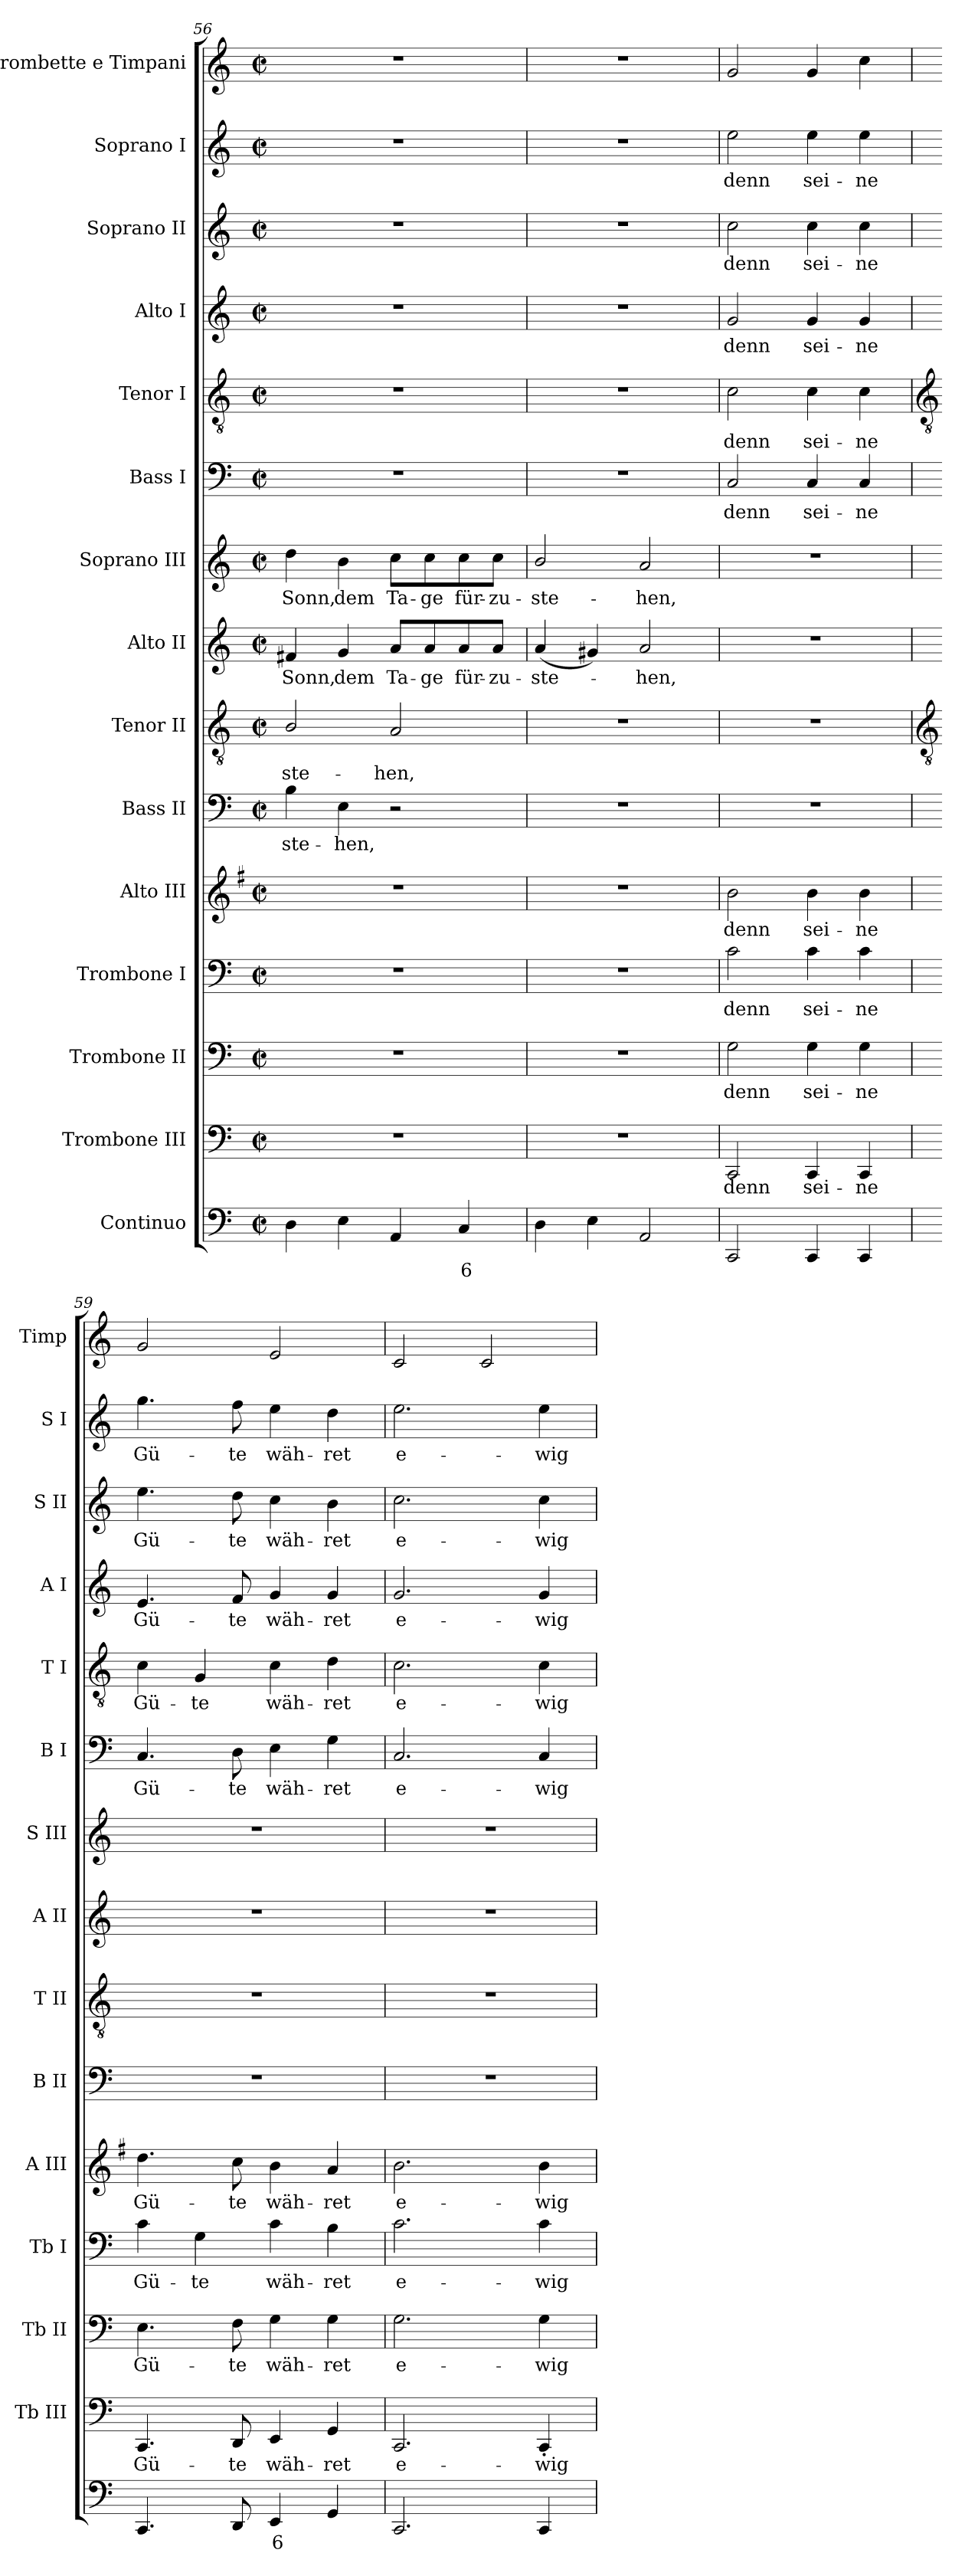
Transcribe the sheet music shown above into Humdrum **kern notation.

**kern	**text	**kern	**text	**kern	**text	**kern	**text	**kern	**text	**kern	**text	**kern	**text	**kern	**text	**kern	**text	**kern	**text	**kern	**text	**kern	**text	**kern	**text	**kern	**text	**kern
*part15	*part15	*part14	*part14	*part13	*part13	*part12	*part12	*part11	*part11	*part10	*part10	*part9	*part9	*part8	*part8	*part7	*part7	*part6	*part6	*part5	*part5	*part4	*part4	*part3	*part3	*part2	*part2	*part1
*staff15	*staff15	*staff14	*staff14	*staff13	*staff13	*staff12	*staff12	*staff11	*staff11	*staff10	*staff10	*staff9	*staff9	*staff8	*staff8	*staff7	*staff7	*staff6	*staff6	*staff5	*staff5	*staff4	*staff4	*staff3	*staff3	*staff2	*staff2	*staff1
*I"Continuo	*	*I"Trombone III	*	*I"Trombone II	*	*I"Trombone I	*	*I"Alto III	*	*I"Bass II	*	*I"Tenor II	*	*I"Alto II	*	*I"Soprano III	*	*I"Bass I	*	*I"Tenor I	*	*I"Alto I	*	*I"Soprano II	*	*I"Soprano I	*	*I"Trombette  e Timpani
*	*	*I'Tb III	*	*I'Tb II	*	*I'Tb I	*	*I'A III	*	*I'B II	*	*I'T II	*	*I'A II	*	*I'S III	*	*I'B I	*	*I'T I	*	*I'A I	*	*I'S II	*	*I'S I	*	*I'Timp
*clefF4	*	*clefF4	*	*clefF4	*	*clefF4	*	*clefG2	*	*clefF4	*	*clefGv2	*	*clefG2	*	*clefG2	*	*clefF4	*	*clefGv2	*	*clefG2	*	*clefG2	*	*clefG2	*	*clefG2
*	*	*	*	*	*	*	*	*ITrd4c7	*	*	*	*	*	*	*	*	*	*	*	*	*	*	*	*	*	*	*	*
*k[]	*	*k[]	*	*k[]	*	*k[]	*	*k[]	*	*k[]	*	*k[]	*	*k[]	*	*k[]	*	*k[]	*	*k[]	*	*k[]	*	*k[]	*	*k[]	*	*k[]
*C:	*	*C:	*	*C:	*	*C:	*	*C:	*	*C:	*	*C:	*	*C:	*	*C:	*	*C:	*	*C:	*	*C:	*	*C:	*	*C:	*	*C:
*M2/2	*	*M2/2	*	*M2/2	*	*M2/2	*	*M2/2	*	*M2/2	*	*M2/2	*	*M2/2	*	*M2/2	*	*M2/2	*	*M2/2	*	*M2/2	*	*M2/2	*	*M2/2	*	*M2/2
*met(c|)	*	*met(c|)	*	*met(c|)	*	*met(c|)	*	*met(c|)	*	*met(c|)	*	*met(c|)	*	*met(c|)	*	*met(c|)	*	*met(c|)	*	*met(c|)	*	*met(c|)	*	*met(c|)	*	*met(c|)	*	*met(c|)
=56	=56	=56	=56	=56	=56	=56	=56	=56	=56	=56	=56	=56	=56	=56	=56	=56	=56	=56	=56	=56	=56	=56	=56	=56	=56	=56	=56	=56
!	!	!	!	!	!	!	!	!	!	!	!LO:LY:b	!	!LO:LY:b	!	!LO:LY:b	!	!LO:LY:b	!	!	!	!	!	!	!	!	!	!	!
4D	.	1r	.	1r	.	1r	.	1r	.	4B	-ste-	2B/	-ste-	4f#X	Sonn,	4dd	Sonn,	1r	.	1r	.	1r	.	1r	.	1r	.	1r
!	!	!	!	!	!	!	!	!	!	!	!LO:LY:b	!	!	!	!LO:LY:b	!	!LO:LY:b	!	!	!	!	!	!	!	!	!	!	!
4E	.	.	.	.	.	.	.	.	.	4E	-hen,	.	.	4g	dem	4b	dem	.	.	.	.	.	.	.	.	.	.	.
!	!	!	!	!	!	!	!	!	!	!	!	!	!LO:LY:b	!	!LO:LY:b	!	!LO:LY:b	!	!	!	!	!	!	!	!	!	!	!
4AA	.	.	.	.	.	.	.	.	.	2r	.	2A	-hen,	8a/L	Ta-	8cc\L	Ta-	.	.	.	.	.	.	.	.	.	.	.
!	!	!	!	!	!	!	!	!	!	!	!	!	!	!	!LO:LY:b	!	!LO:LY:b	!	!	!	!	!	!	!	!	!	!	!
.	.	.	.	.	.	.	.	.	.	.	.	.	.	8a/	-ge	8cc\	-ge	.	.	.	.	.	.	.	.	.	.	.
!	!LO:LY:b	!	!	!	!	!	!	!	!	!	!	!	!	!	!LO:LY:b	!	!LO:LY:b	!	!	!	!	!	!	!	!	!	!	!
4C	6	.	.	.	.	.	.	.	.	.	.	.	.	8a/	für-	8cc\	für-	.	.	.	.	.	.	.	.	.	.	.
!	!	!	!	!	!	!	!	!	!	!	!	!	!	!	!LO:LY:b	!	!LO:LY:b	!	!	!	!	!	!	!	!	!	!	!
.	.	.	.	.	.	.	.	.	.	.	.	.	.	8a/J	-zu-	8cc\J	-zu-	.	.	.	.	.	.	.	.	.	.	.
=57	=57	=57	=57	=57	=57	=57	=57	=57	=57	=57	=57	=57	=57	=57	=57	=57	=57	=57	=57	=57	=57	=57	=57	=57	=57	=57	=57	=57
!	!	!	!	!	!	!	!	!	!	!	!	!	!	!	!LO:LY:b	!	!LO:LY:b	!	!	!	!	!	!	!	!	!	!	!
4D	.	1r	.	1r	.	1r	.	1r	.	1r	.	1r	.	(<4a	-ste-	2b/	-ste-	1r	.	1r	.	1r	.	1r	.	1r	.	1r
4E	.	.	.	.	.	.	.	.	.	.	.	.	.	4g#X)	.	.	.	.	.	.	.	.	.	.	.	.	.	.
!	!	!	!	!	!	!	!	!	!	!	!	!	!	!	!LO:LY:b	!	!LO:LY:b	!	!	!	!	!	!	!	!	!	!	!
2AA	.	.	.	.	.	.	.	.	.	.	.	.	.	2a	hen,	2a	-hen,	.	.	.	.	.	.	.	.	.	.	.
=58	=58	=58	=58	=58	=58	=58	=58	=58	=58	=58	=58	=58	=58	=58	=58	=58	=58	=58	=58	=58	=58	=58	=58	=58	=58	=58	=58	=58
!	!	!	!LO:LY:b	!	!LO:LY:b	!	!LO:LY:b	!	!LO:LY:b	!	!	!	!	!	!	!	!	!	!LO:LY:b	!	!LO:LY:b	!	!LO:LY:b	!	!LO:LY:b	!	!LO:LY:b	!
2CC	.	2CC	denn	2G	denn	2c	denn	2e	denn	1r	.	1r	.	1r	.	1r	.	2C	denn	2c	denn	2g	denn	2cc	denn	2ee	denn	2g
!	!	!	!LO:LY:b	!	!LO:LY:b	!	!LO:LY:b	!	!LO:LY:b	!	!	!	!	!	!	!	!	!	!LO:LY:b	!	!LO:LY:b	!	!LO:LY:b	!	!LO:LY:b	!	!LO:LY:b	!
4CC	.	4CC	sei-	4G	sei-	4c	sei-	4e	sei-	.	.	.	.	.	.	.	.	4C	sei-	4c	sei-	4g	sei-	4cc	sei-	4ee	sei-	4g
!	!	!	!LO:LY:b	!	!LO:LY:b	!	!LO:LY:b	!	!LO:LY:b	!	!	!	!	!	!	!	!	!	!LO:LY:b	!	!LO:LY:b	!	!LO:LY:b	!	!LO:LY:b	!	!LO:LY:b	!
4CC	.	4CC	-ne	4G	-ne	4c	-ne	4e	-ne	.	.	.	.	.	.	.	.	4C	-ne	4c	-ne	4g	-ne	4cc	-ne	4ee	-ne	4cc
!!LO:LB:g=z
=59	=59	=59	=59	=59	=59	=59	=59	=59	=59	=59	=59	=59	=59	=59	=59	=59	=59	=59	=59	=59	=59	=59	=59	=59	=59	=59	=59	=59
*	*	*	*	*	*	*	*	*	*	*	*	*clefGv2	*	*	*	*	*	*	*	*clefGv2	*	*	*	*	*	*	*	*
!	!	!	!LO:LY:b	!	!LO:LY:b	!	!LO:LY:b	!	!LO:LY:b	!	!	!	!	!	!	!	!	!	!LO:LY:b	!	!LO:LY:b	!	!LO:LY:b	!	!LO:LY:b	!	!LO:LY:b	!
4.CC	.	4.CC	Gü-	4.E	Gü-	4c	Gü-	4.g	Gü-	1r	.	1r	.	1r	.	1r	.	4.C	Gü-	4c	Gü-	4.e	Gü-	4.ee	Gü-	4.gg	Gü-	2g
!	!	!	!	!	!	!	!LO:LY:b	!	!	!	!	!	!	!	!	!	!	!	!	!	!LO:LY:b	!	!	!	!	!	!	!
.	.	.	.	.	.	4G	-te	.	.	.	.	.	.	.	.	.	.	.	.	4G	-te	.	.	.	.	.	.	.
!	!	!	!LO:LY:b	!	!LO:LY:b	!	!	!	!LO:LY:b	!	!	!	!	!	!	!	!	!	!LO:LY:b	!	!	!	!LO:LY:b	!	!LO:LY:b	!	!LO:LY:b	!
8DD	.	8DD	-te	8F	-te	.	.	8f	-te	.	.	.	.	.	.	.	.	8D	-te	.	.	8f	-te	8dd	-te	8ff	-te	.
!	!LO:LY:b	!	!LO:LY:b	!	!LO:LY:b	!	!LO:LY:b	!	!LO:LY:b	!	!	!	!	!	!	!	!	!	!LO:LY:b	!	!LO:LY:b	!	!LO:LY:b	!	!LO:LY:b	!	!LO:LY:b	!
4EE	6	4EE	wäh-	4G	wäh-	4c	wäh-	4e	wäh-	.	.	.	.	.	.	.	.	4E	wäh-	4c	wäh-	4g	wäh-	4cc	wäh-	4ee	wäh-	2e
!	!	!	!LO:LY:b	!	!LO:LY:b	!	!LO:LY:b	!	!LO:LY:b	!	!	!	!	!	!	!	!	!	!LO:LY:b	!	!LO:LY:b	!	!LO:LY:b	!	!LO:LY:b	!	!LO:LY:b	!
4GG	.	4GG	-ret	4G	-ret	4B	-ret	4d	-ret	.	.	.	.	.	.	.	.	4G	-ret	4d	-ret	4g	-ret	4b	-ret	4dd	-ret	.
=60	=60	=60	=60	=60	=60	=60	=60	=60	=60	=60	=60	=60	=60	=60	=60	=60	=60	=60	=60	=60	=60	=60	=60	=60	=60	=60	=60	=60
!	!	!	!LO:LY:b	!	!LO:LY:b	!	!LO:LY:b	!	!LO:LY:b	!	!	!	!	!	!	!	!	!	!LO:LY:b	!	!LO:LY:b	!	!LO:LY:b	!	!LO:LY:b	!	!LO:LY:b	!
2.CC	.	2.CC	e-	2.G	e-	2.c	e-	2.e	e-	1r	.	1r	.	1r	.	1r	.	2.C	e-	2.c	e-	2.g	e-	2.cc	e-	2.ee	e-	2c
.	.	.	.	.	.	.	.	.	.	.	.	.	.	.	.	.	.	.	.	.	.	.	.	.	.	.	.	2c
!	!	!	!LO:LY:b	!	!LO:LY:b	!	!LO:LY:b	!	!LO:LY:b	!	!	!	!	!	!	!	!	!	!LO:LY:b	!	!LO:LY:b	!	!LO:LY:b	!	!LO:LY:b	!	!LO:LY:b	!
4CC	.	4CC'	-wig-	4G	-wig-	4c	-wig-	4e	-wig-	.	.	.	.	.	.	.	.	4C	-wig-	4c	-wig-	4g	-wig-	4cc	-wig-	4ee	-wig-	.
=	=	=	=	=	=	=	=	=	=	=	=	=	=	=	=	=	=	=	=	=	=	=	=	=	=	=	=	=
*-	*-	*-	*-	*-	*-	*-	*-	*-	*-	*-	*-	*-	*-	*-	*-	*-	*-	*-	*-	*-	*-	*-	*-	*-	*-	*-	*-	*-
